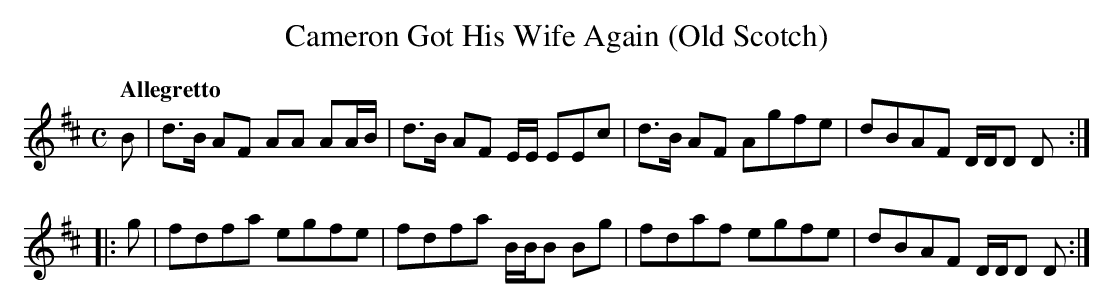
X:1
T:Cameron Got His Wife Again (Old Scotch)
M:C
L:1/8
Q:"Allegretto"
K:D
B|d>B AF AA AA/B/|d>B AF E/E/ EEc|d>B AF Agfe|dBAF D/D/D D:|
|:g|fdfa egfe|fdfa B/B/B Bg|fdaf egfe|dBAF D/D/D D:|]
